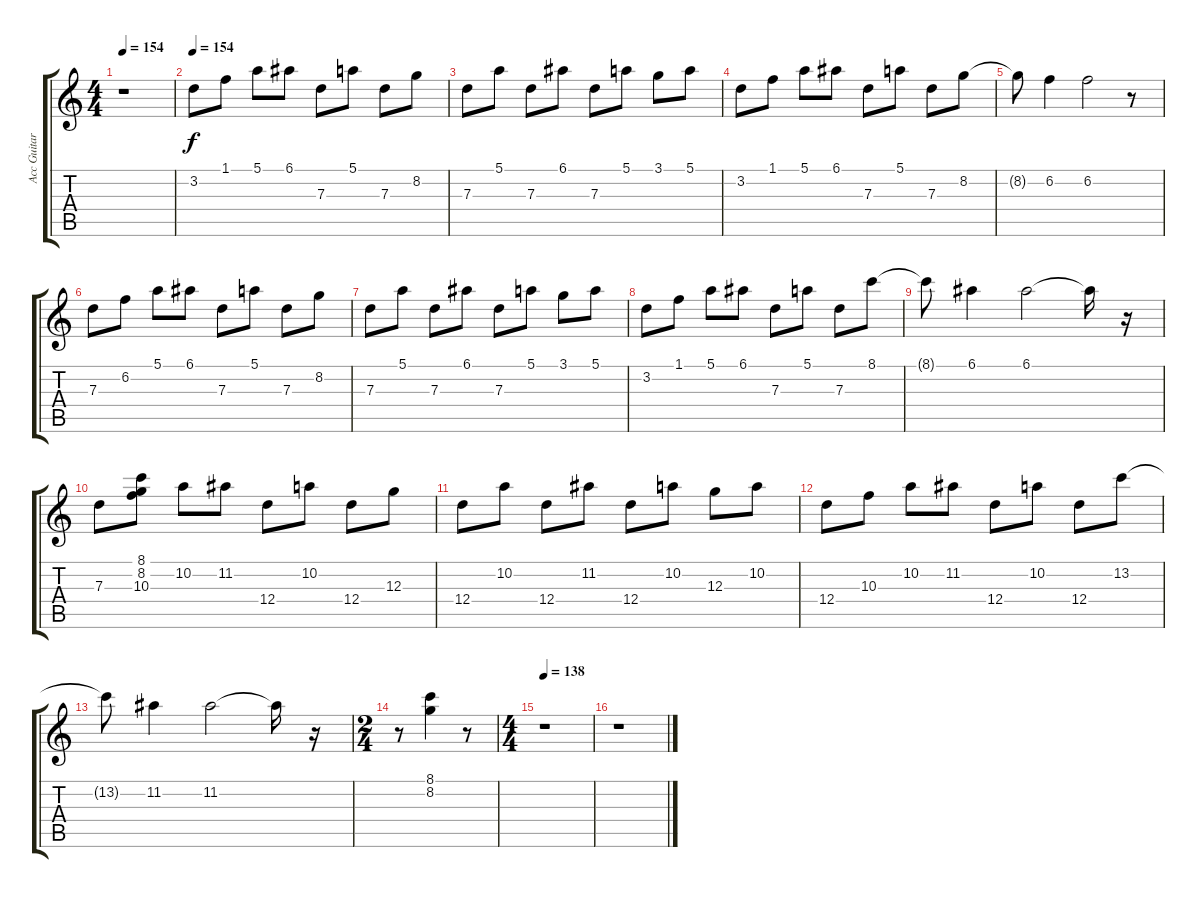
\track ("Acc Guitar" "Acc Guitar") {instrument acousticguitarsteel}
\staff {score tabs}
\tuning (E4 B3 G3 D3 A2 E2) {hide}
\ts (4 4)
\tempo 154
\clef g2
\ks c
r.1{dy f instrument acousticguitarsteel} |
\tempo 154
3.2.8 1.1.8 5.1.8 6.1.8 7.3.8 5.1.8 7.3.8 8.2.8 |
7.3.8 5.1.8 7.3.8 6.1.8 7.3.8 5.1.8 3.1.8 5.1.8 |
3.2.8 1.1.8 5.1.8 6.1.8 7.3.8 5.1.8 7.3.8 8.2.8 |
8.2{t}.8 6.2.4 6.2.2 r.8 |
7.3.8 6.2.8 5.1.8 6.1.8 7.3.8 5.1.8 7.3.8 8.2.8 |
7.3.8 5.1.8 7.3.8 6.1.8 7.3.8 5.1.8 3.1.8 5.1.8 |
3.2.8 1.1.8 5.1.8 6.1.8 7.3.8 5.1.8 7.3.8 8.1.8 |
8.1{t}.8 6.1.4 6.1.2 6.1{t}.16 r.16 |
7.3.8 (8.1 8.2 10.3).8 10.2.8 11.2.8 12.4.8 10.2.8 12.4.8 12.3.8 |
12.4.8 10.2.8 12.4.8 11.2.8 12.4.8 10.2.8 12.3.8 10.2.8 |
12.4.8 10.3.8 10.2.8 11.2.8 12.4.8 10.2.8 12.4.8 13.2.8 |
13.2{t}.8 11.2.4 11.2.2 11.2{t}.16 r.16 |
\ts (2 4)
r.8 (8.1 8.2).4 r.8 |
\ts (4 4)
\tempo 138
r.1 |
r.1
